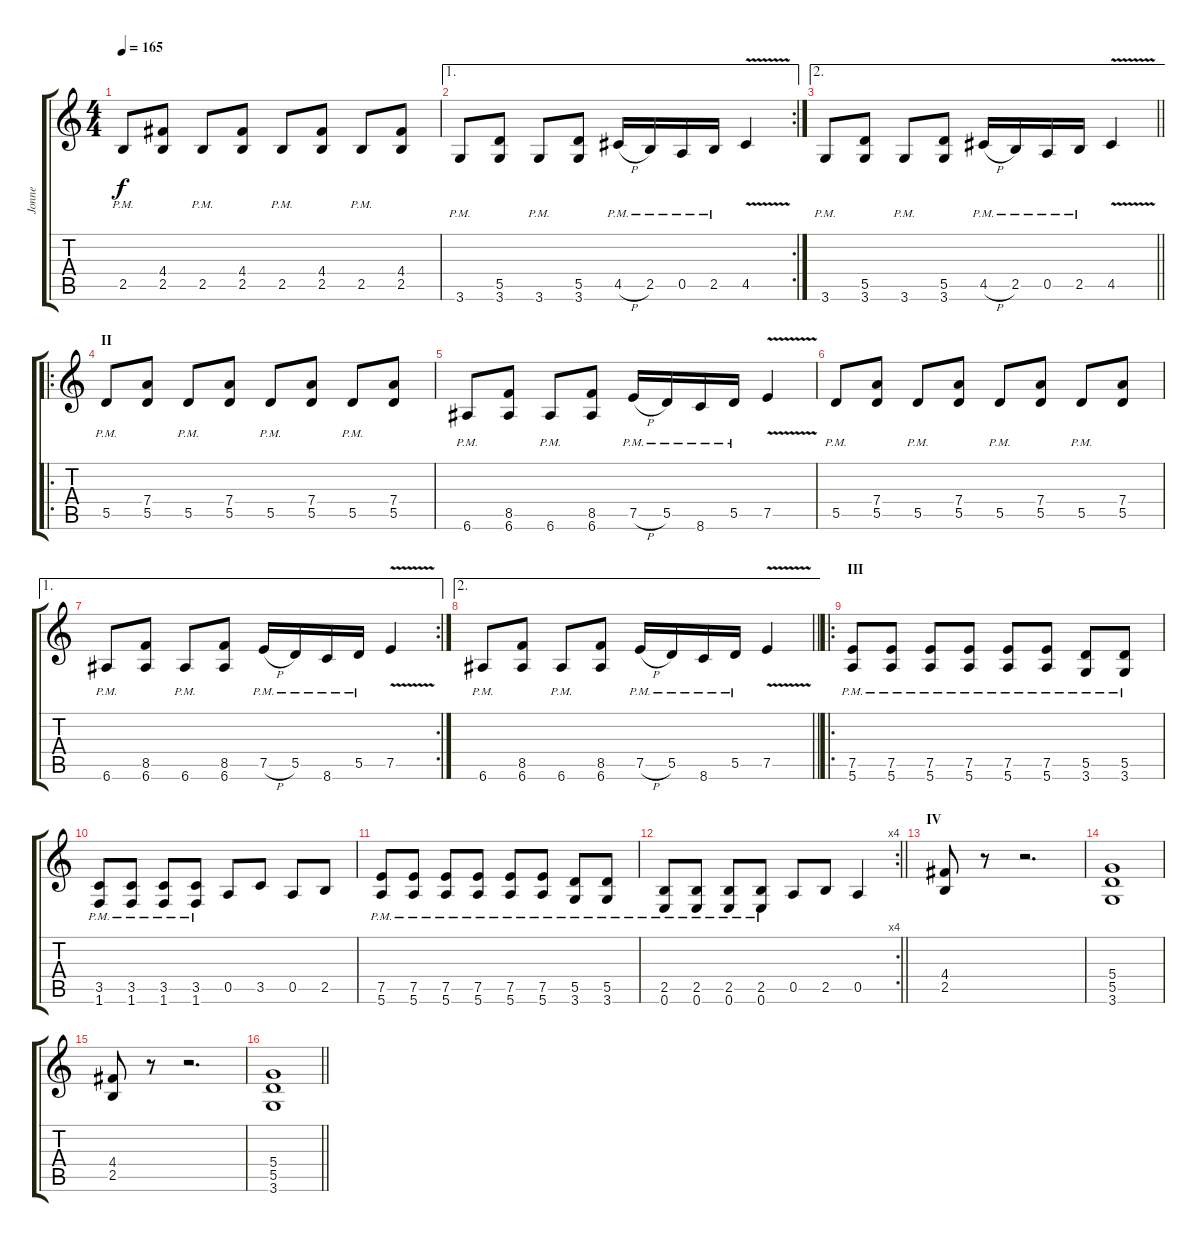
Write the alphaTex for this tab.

\track ("Jonne" "Jonne") {instrument distortionguitar}
\staff {score tabs}
\tuning (E4 B3 G3 D3 A2 E2) {hide}
\ts (4 4)
\tempo 165
\clef g2
\ks c
2.5{pm}.8{dy f} (4.4 2.5).8 2.5{pm}.8 (4.4 2.5).8 2.5{pm}.8 (4.4 2.5).8 2.5{pm}.8 (4.4 2.5).8 |
\ae 1
\rc 2
3.6{pm}.8 (5.5 3.6).8 3.6{pm}.8 (5.5 3.6).8 4.5{h pm}.16 2.5{pm}.16 0.5{pm}.16 2.5{pm}.16 4.5{v}.4 |
\ae 2
\barLineRight lightlight
3.6{pm}.8 (5.5 3.6).8 3.6{pm}.8 (5.5 3.6).8 4.5{h pm}.16 2.5{pm}.16 0.5{pm}.16 2.5{pm}.16 4.5{v}.4 |
\ro
\section ("" "II")
5.5{pm}.8 (7.4 5.5).8 5.5{pm}.8 (7.4 5.5).8 5.5{pm}.8 (7.4 5.5).8 5.5{pm}.8 (7.4 5.5).8 |
6.6{pm}.8 (8.5 6.6).8 6.6{pm}.8 (8.5 6.6).8 7.5{h pm}.16 5.5{pm}.16 8.6{pm}.16 5.5{pm}.16 7.5{v}.4 |
5.5{pm}.8 (7.4 5.5).8 5.5{pm}.8 (7.4 5.5).8 5.5{pm}.8 (7.4 5.5).8 5.5{pm}.8 (7.4 5.5).8 |
\ae 1
\rc 2
6.6{pm}.8 (8.5 6.6).8 6.6{pm}.8 (8.5 6.6).8 7.5{h pm}.16 5.5{pm}.16 8.6{pm}.16 5.5{pm}.16 7.5{v}.4 |
\ae 2
\barLineRight lightlight
6.6{pm}.8 (8.5 6.6).8 6.6{pm}.8 (8.5 6.6).8 7.5{h pm}.16 5.5{pm}.16 8.6{pm}.16 5.5{pm}.16 7.5{v}.4 |
\ro
\section ("" "III")
(7.5{pm} 5.6{pm}).8 (7.5{pm} 5.6{pm}).8 (7.5{pm} 5.6{pm}).8 (7.5{pm} 5.6{pm}).8 (7.5{pm} 5.6{pm}).8 (7.5{pm} 5.6{pm}).8 (5.5{pm} 3.6{pm}).8 (5.5{pm} 3.6{pm}).8 |
(3.5{pm} 1.6{pm}).8 (3.5{pm} 1.6{pm}).8 (3.5{pm} 1.6{pm}).8 (3.5{pm} 1.6{pm}).8 0.5.8 3.5.8 0.5.8 2.5.8 |
(7.5{pm} 5.6{pm}).8 (7.5{pm} 5.6{pm}).8 (7.5{pm} 5.6{pm}).8 (7.5{pm} 5.6{pm}).8 (7.5{pm} 5.6{pm}).8 (7.5{pm} 5.6{pm}).8 (5.5{pm} 3.6{pm}).8 (5.5{pm} 3.6{pm}).8 |
\rc 4
\barLineRight lightlight
(2.5{pm} 0.6{pm}).8 (2.5{pm} 0.6{pm}).8 (2.5{pm} 0.6{pm}).8 (2.5{pm} 0.6{pm}).8 0.5.8 2.5.8 0.5.4 |
\section ("" "IV")
(4.4 2.5).8 r.8 r.2{d} |
(5.4 5.5 3.6).1 |
(4.4 2.5).8 r.8 r.2{d} |
\barLineRight lightlight
(5.4 5.5 3.6).1
